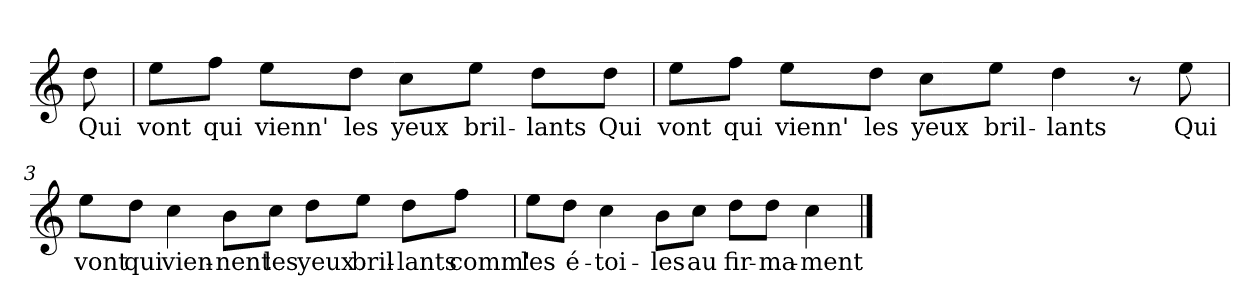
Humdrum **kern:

**kern	**text
*part1	*part1
*staff1	*staff1
*clefG2	*
*k[]	*
*C:	*
=	=
!	!LO:LY:b
8dd\	Qui
=1	=1
!	!LO:LY:b
8ee\L	vont
!	!LO:LY:b
8ff\J	qui
!	!LO:LY:b
8ee\L	vienn'
!	!LO:LY:b
8dd\J	les
!	!LO:LY:b
8cc\L	yeux
!	!LO:LY:b
8ee\J	bril-
!	!LO:LY:b
8dd\L	-lants
!	!LO:LY:b
8dd\J	Qui
=2	=2
!	!LO:LY:b
8ee\L	vont
!	!LO:LY:b
8ff\J	qui
!	!LO:LY:b
8ee\L	vienn'
!	!LO:LY:b
8dd\J	les
!	!LO:LY:b
8cc\L	yeux
!	!LO:LY:b
8ee\J	bril-
!	!LO:LY:b
4dd\	-lants
8r	.
!	!LO:LY:b
8ee\	Qui
!!LO:LB:g=z
=3	=3
!	!LO:LY:b
8ee\L	vont
!	!LO:LY:b
8dd\J	qui
!	!LO:LY:b
4cc\	vien-
!	!LO:LY:b
8b\L	-nent
!	!LO:LY:b
8cc\J	les
!	!LO:LY:b
8dd\L	yeux
!	!LO:LY:b
8ee\J	bril-
!	!LO:LY:b
8dd\L	-lants
!	!LO:LY:b
8ff\J	comm'
=4	=4
!	!LO:LY:b
8ee\L	les
!	!LO:LY:b
8dd\J	é-
!	!LO:LY:b
4cc\	-toi-
!	!LO:LY:b
8b\L	-les
!	!LO:LY:b
8cc\J	au
!	!LO:LY:b
8dd\L	fir-
!	!LO:LY:b
8dd\J	-ma-
!	!LO:LY:b
4cc\	-ment
==	==
*-	*-
